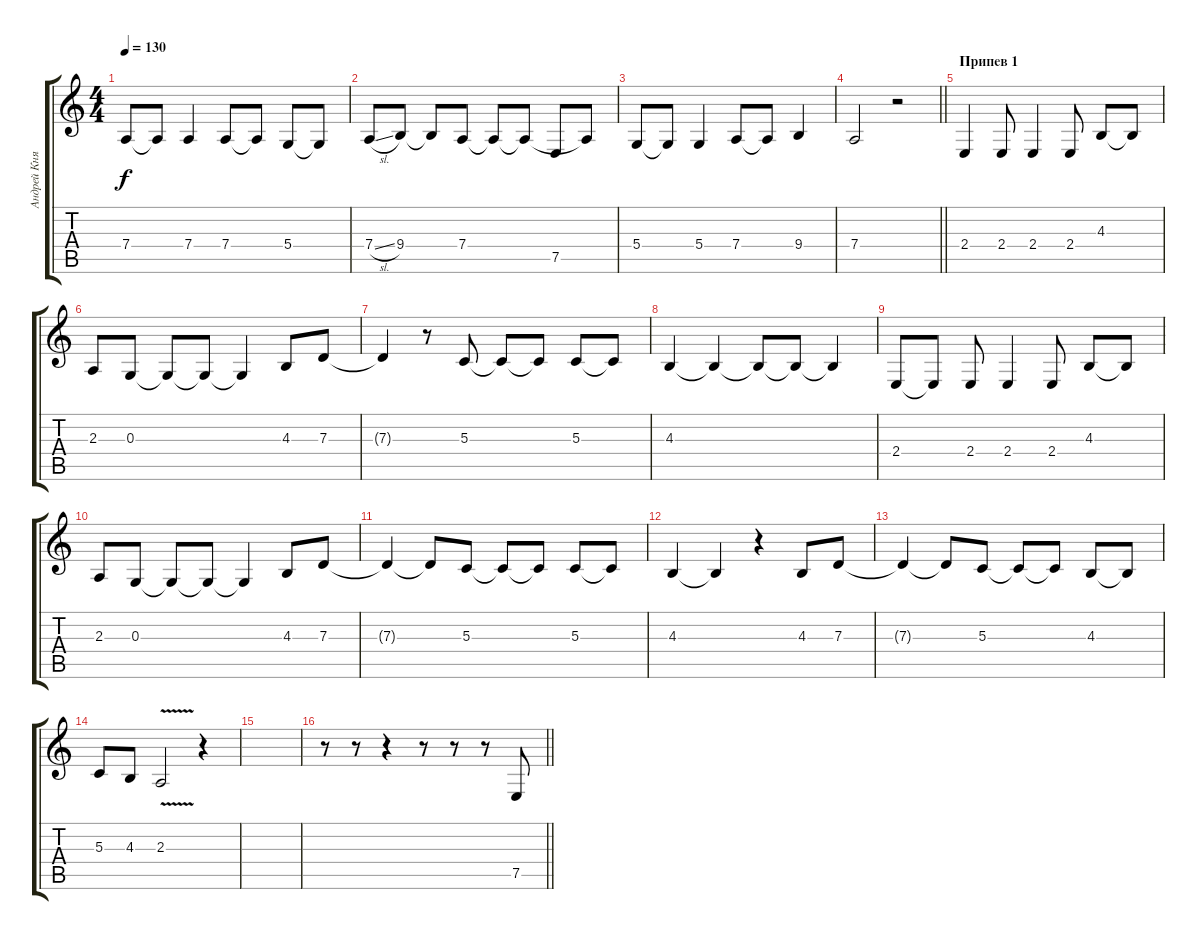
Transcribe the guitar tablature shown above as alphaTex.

\track ("Андрей Князев" "Андрей Кня") {instrument oboe}
\staff {score tabs}
\tuning (E4 B3 G3 D3 A2 E2) {hide}
\ts (4 4)
\tempo 130
\clef g2
\ks c
7.4.8{dy f} 7.4{t}.8 7.4.4 7.4.8 7.4{t}.8 5.4.8 5.4{t}.8 |
7.4{sl}.8 9.4.8 9.4{t}.8 7.4.8 7.4{t}.8 7.4{t}.8 7.5.8 7.4{t}.8 |
5.4.8 5.4{t}.8 5.4.4 7.4.8 7.4{t}.8 9.4.4 |
\barLineRight lightlight
7.4.2 r.2 |
\section ("" "Припев 1")
2.4.4 2.4.8 2.4.4 2.4.8 4.3.8 4.3{t}.8 |
2.3.8 0.3.8 0.3{t}.8 0.3{t}.8 0.3{t}.4 4.3.8 7.3.8 |
7.3{t}.4 r.8 5.3.8 5.3{t}.8 5.3{t}.8 5.3.8 5.3{t}.8 |
4.3.4 4.3{t}.4 4.3{t}.8 4.3{t}.8 4.3{t}.4 |
2.4.8 2.4{t}.8 2.4.8 2.4.4 2.4.8 4.3.8 4.3{t}.8 |
2.3.8 0.3.8 0.3{t}.8 0.3{t}.8 0.3{t}.4 4.3.8 7.3.8 |
7.3{t}.4 7.3{t}.8 5.3.8 5.3{t}.8 5.3{t}.8 5.3.8 5.3{t}.8 |
4.3.4 4.3{t}.4 r.4 4.3.8 7.3.8 |
7.3{t}.4 7.3{t}.8 5.3.8 5.3{t}.8 5.3{t}.8 4.3.8 4.3{t}.8 |
5.3.8 4.3.8 2.3{v}.2 r.4 |
|
\barLineRight lightlight
r.8 r.8 r.4 r.8 r.8 r.8 7.5.8
